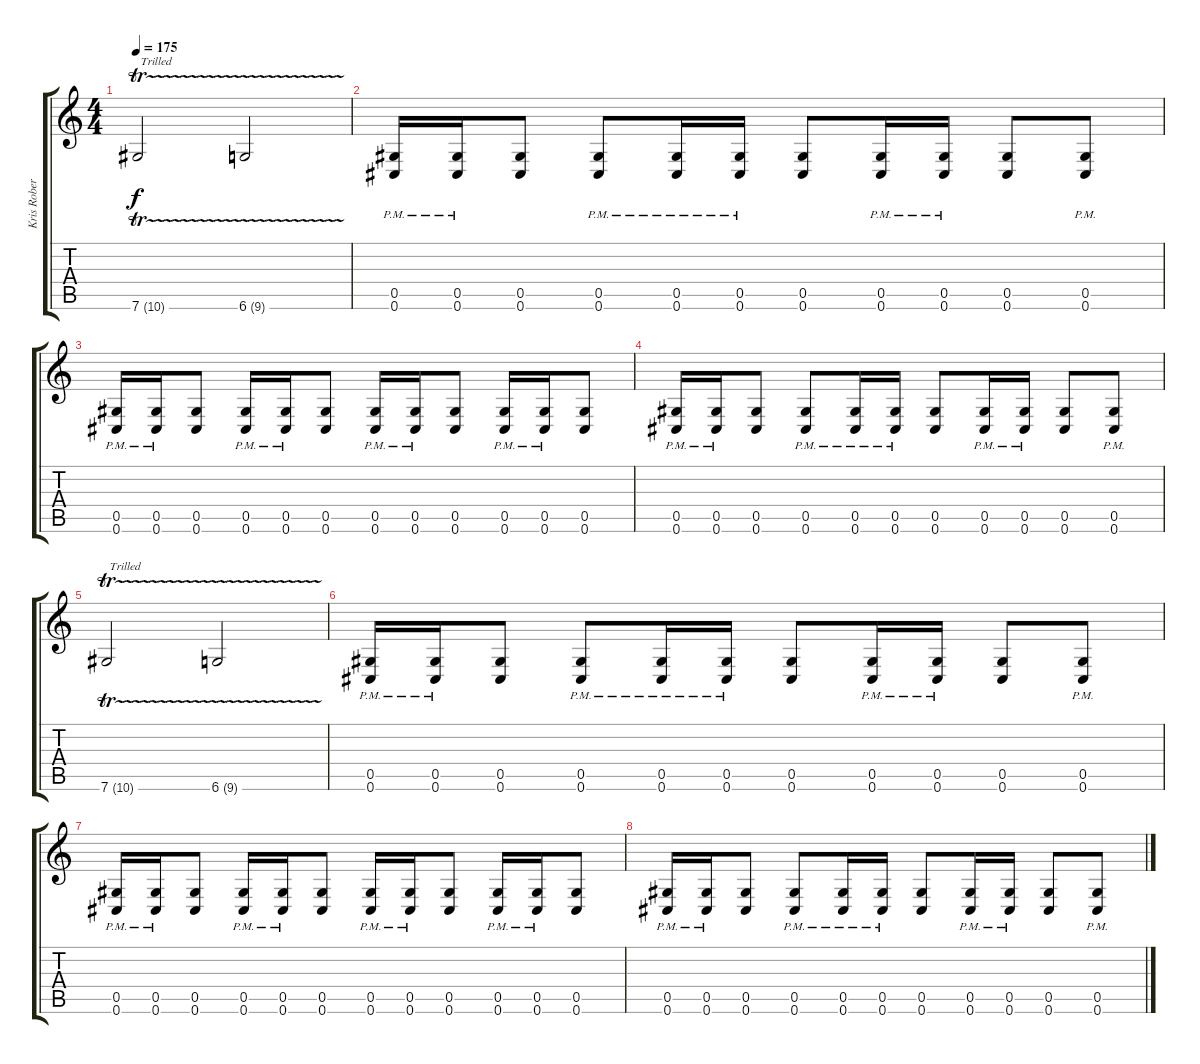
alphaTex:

\track ("Kris Roberts" "Kris Rober") {instrument overdrivenguitar}
\staff {score tabs}
\tuning (Eb4 Bb3 Gb3 Db3 Ab2 Db2) {hide}
\ts (4 4)
\tempo 175
\clef g2
\ks c
7.6{tr (10 16)}.2{txt " Trilled" dy f} 6.6{tr (9 16)}.2 |
(0.5{pm} 0.6{pm}).16 (0.5{pm} 0.6{pm}).16 (0.5 0.6).8 (0.5{pm} 0.6{pm}).8 (0.5{pm} 0.6{pm}).16 (0.5{pm} 0.6{pm}).16 (0.5 0.6).8 (0.5{pm} 0.6{pm}).16 (0.5{pm} 0.6{pm}).16 (0.5 0.6).8 (0.5{pm} 0.6{pm}).8 |
(0.5{pm} 0.6{pm}).16 (0.5{pm} 0.6{pm}).16 (0.5 0.6).8 (0.5{pm} 0.6{pm}).16 (0.5{pm} 0.6{pm}).16 (0.5 0.6).8 (0.5{pm} 0.6{pm}).16 (0.5{pm} 0.6{pm}).16 (0.5 0.6).8 (0.5{pm} 0.6{pm}).16 (0.5{pm} 0.6{pm}).16 (0.5 0.6).8 |
(0.5{pm} 0.6{pm}).16 (0.5{pm} 0.6{pm}).16 (0.5 0.6).8 (0.5{pm} 0.6{pm}).8 (0.5{pm} 0.6{pm}).16 (0.5{pm} 0.6{pm}).16 (0.5 0.6).8 (0.5{pm} 0.6{pm}).16 (0.5{pm} 0.6{pm}).16 (0.5 0.6).8 (0.5{pm} 0.6{pm}).8 |
7.6{tr (10 16)}.2{txt " Trilled"} 6.6{tr (9 16)}.2 |
(0.5{pm} 0.6{pm}).16 (0.5{pm} 0.6{pm}).16 (0.5 0.6).8 (0.5{pm} 0.6{pm}).8 (0.5{pm} 0.6{pm}).16 (0.5{pm} 0.6{pm}).16 (0.5 0.6).8 (0.5{pm} 0.6{pm}).16 (0.5{pm} 0.6{pm}).16 (0.5 0.6).8 (0.5{pm} 0.6{pm}).8 |
(0.5{pm} 0.6{pm}).16 (0.5{pm} 0.6{pm}).16 (0.5 0.6).8 (0.5{pm} 0.6{pm}).16 (0.5{pm} 0.6{pm}).16 (0.5 0.6).8 (0.5{pm} 0.6{pm}).16 (0.5{pm} 0.6{pm}).16 (0.5 0.6).8 (0.5{pm} 0.6{pm}).16 (0.5{pm} 0.6{pm}).16 (0.5 0.6).8 |
(0.5{pm} 0.6{pm}).16 (0.5{pm} 0.6{pm}).16 (0.5 0.6).8 (0.5{pm} 0.6{pm}).8 (0.5{pm} 0.6{pm}).16 (0.5{pm} 0.6{pm}).16 (0.5 0.6).8 (0.5{pm} 0.6{pm}).16 (0.5{pm} 0.6{pm}).16 (0.5 0.6).8 (0.5{pm} 0.6{pm}).8
